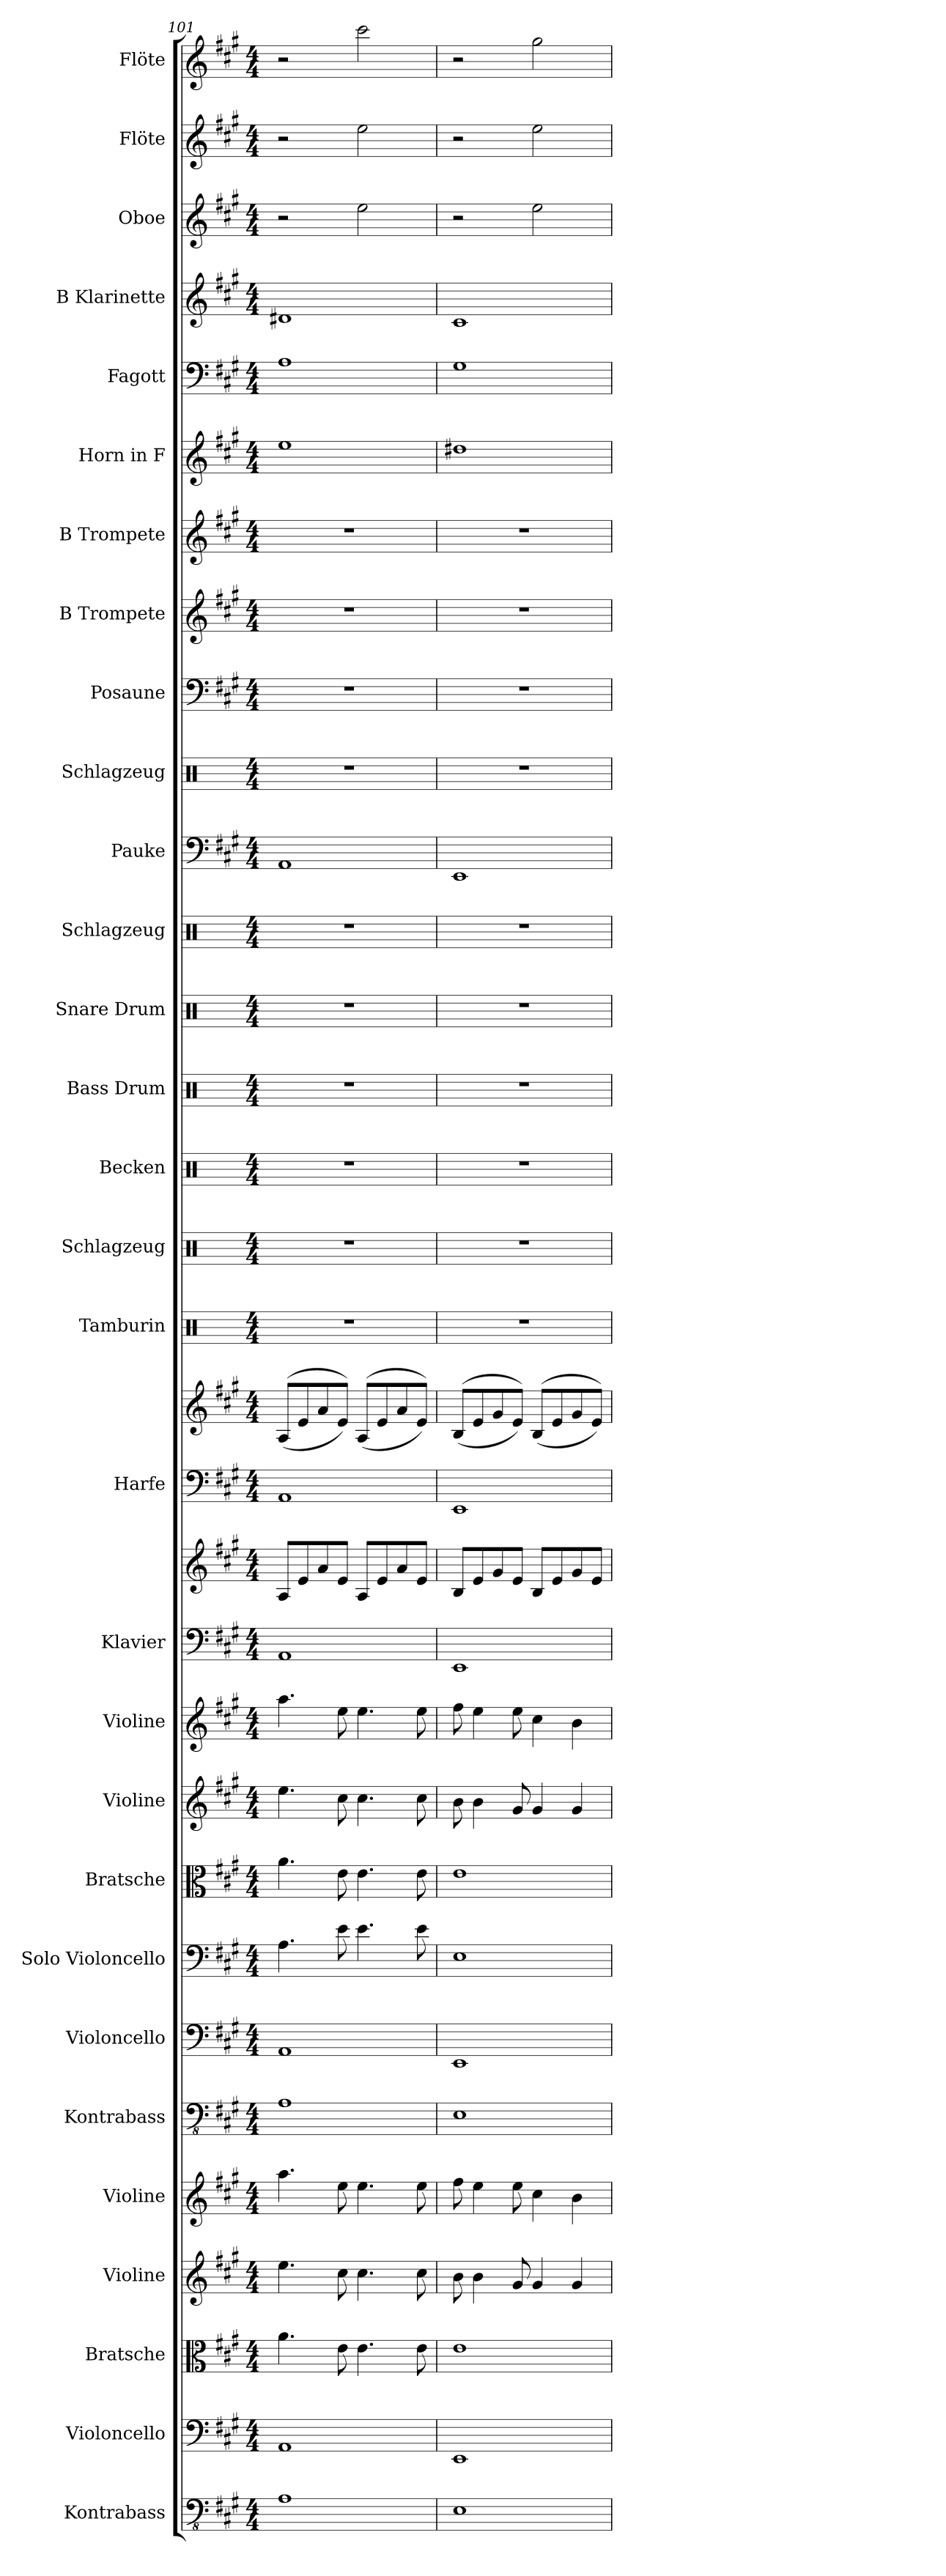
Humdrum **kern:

**kern	**kern	**kern	**kern	**kern	**kern	**kern	**kern	**kern	**kern	**kern	**kern	**kern	**kern	**kern	**kern	**kern	**kern	**kern	**kern	**kern	**kern	**kern	**kern	**kern	**kern	**kern	**kern	**kern	**kern	**kern	**kern
*part30	*part29	*part28	*part27	*part26	*part25	*part24	*part23	*part22	*part21	*part20	*part19	*part19	*part18	*part18	*part17	*part16	*part15	*part14	*part13	*part12	*part11	*part10	*part9	*part8	*part7	*part6	*part5	*part4	*part3	*part2	*part1
*staff32	*staff31	*staff30	*staff29	*staff28	*staff27	*staff26	*staff25	*staff24	*staff23	*staff22	*staff21	*staff20	*staff19	*staff18	*staff17	*staff16	*staff15	*staff14	*staff13	*staff12	*staff11	*staff10	*staff9	*staff8	*staff7	*staff6	*staff5	*staff4	*staff3	*staff2	*staff1
*I"Kontrabass	*I"Violoncello	*I"Bratsche	*I"Violine	*I"Violine	*I"Kontrabass	*I"Violoncello	*I"Solo Violoncello	*I"Bratsche	*I"Violine	*I"Violine	*I"Klavier	*	*I"Harfe	*	*I"Tamburin	*I"Schlagzeug	*I"Becken	*I"Bass Drum	*I"Snare Drum	*I"Schlagzeug	*I"Pauke	*I"Schlagzeug	*I"Posaune	*I"B Trompete	*I"B Trompete	*I"Horn in F	*I"Fagott	*I"B Klarinette	*I"Oboe	*I"Flöte	*I"Flöte
*I'Kb.	*I'Vc.	*I'Bra.	*I'Vl.	*I'Vl.	*I'Kb.	*I'Vc.	*I'Vc.	*I'Bra.	*I'Vl.	*I'Vl.	*I'Klav.	*	*I'Hrf.	*	*I'Tamb.	*I'Slzg.	*I'Bkn.	*I'B. Dr.	*I'Sn. Dr.	*I'Slzg.	*I'Pk.	*I'Slzg.	*I'Psn.	*I'B Tpt.	*I'B Tpt.	*	*I'Fgt.	*I'B Kl.	*I'Ob.	*I'Fl.	*I'Fl.
*clefFv4	*clefF4	*clefC3	*clefG2	*clefG2	*clefFv4	*clefF4	*clefF4	*clefC3	*clefG2	*clefG2	*clefF4	*clefG2	*clefF4	*clefG2	*clefX	*clefX	*clefX	*clefX	*clefX	*clefX	*clefF4	*clefX	*clefF4	*clefG2	*clefG2	*clefG2	*clefF4	*clefG2	*clefG2	*clefG2	*clefG2
*ITrd7c12	*	*	*	*	*ITrd7c12	*	*	*	*	*	*	*	*	*	*	*	*	*	*	*	*	*	*	*ITrd1c2	*ITrd1c2	*ITrd4c7	*	*ITrd1c2	*	*	*
*k[f#c#g#]	*k[f#c#g#]	*k[f#c#g#]	*k[f#c#g#]	*k[f#c#g#]	*k[f#c#g#]	*k[f#c#g#]	*k[f#c#g#]	*k[f#c#g#]	*k[f#c#g#]	*k[f#c#g#]	*k[f#c#g#]	*k[f#c#g#]	*k[f#c#g#]	*k[f#c#g#]	*k[]	*k[]	*k[]	*k[]	*k[]	*k[]	*k[f#c#g#]	*k[]	*k[f#c#g#]	*k[f#]	*k[f#]	*k[f#c#]	*k[f#c#g#]	*k[f#]	*k[f#c#g#]	*k[f#c#g#]	*k[f#c#g#]
*M4/4	*M4/4	*M4/4	*M4/4	*M4/4	*M4/4	*M4/4	*M4/4	*M4/4	*M4/4	*M4/4	*M4/4	*M4/4	*M4/4	*M4/4	*M4/4	*M4/4	*M4/4	*M4/4	*M4/4	*M4/4	*M4/4	*M4/4	*M4/4	*M4/4	*M4/4	*M4/4	*M4/4	*M4/4	*M4/4	*M4/4	*M4/4
=101	=101	=101	=101	=101	=101	=101	=101	=101	=101	=101	=101	=101	=101	=101	=101	=101	=101	=101	=101	=101	=101	=101	=101	=101	=101	=101	=101	=101	=101	=101	=101
1AAA	1AA	4.a\	4.ee\	4.aa\	1AAA	1AA	4.A\	4.a\	4.ee\	4.aa\	1AA	8A/L	1AA	((8A/L	1r	1r	1r	1r	1r	1r	1AA	1r	1r	1r	1r	1a	1A	1c#X	2r	2r	2r
.	.	.	.	.	.	.	.	.	.	.	.	8e/	.	8e/	.	.	.	.	.	.	.	.	.	.	.	.	.	.	.	.	.
.	.	.	.	.	.	.	.	.	.	.	.	8a/	.	8a/	.	.	.	.	.	.	.	.	.	.	.	.	.	.	.	.	.
.	.	8e\	8cc#\	8ee\	.	.	8e\	8e\	8cc#\	8ee\	.	8e/J	.	8e/J))	.	.	.	.	.	.	.	.	.	.	.	.	.	.	.	.	.
.	.	4.e\	4.cc#\	4.ee\	.	.	4.e\	4.e\	4.cc#\	4.ee\	.	8A/L	.	((8A/L	.	.	.	.	.	.	.	.	.	.	.	.	.	.	2ee\	2ee\	2ccc#\
.	.	.	.	.	.	.	.	.	.	.	.	8e/	.	8e/	.	.	.	.	.	.	.	.	.	.	.	.	.	.	.	.	.
.	.	.	.	.	.	.	.	.	.	.	.	8a/	.	8a/	.	.	.	.	.	.	.	.	.	.	.	.	.	.	.	.	.
.	.	8e\	8cc#\	8ee\	.	.	8e\	8e\	8cc#\	8ee\	.	8e/J	.	8e/J))	.	.	.	.	.	.	.	.	.	.	.	.	.	.	.	.	.
=102	=102	=102	=102	=102	=102	=102	=102	=102	=102	=102	=102	=102	=102	=102	=102	=102	=102	=102	=102	=102	=102	=102	=102	=102	=102	=102	=102	=102	=102	=102	=102
1EEE	1EE	1e	8b\	8ff#\	1EEE	1EE	1E	1e	8b\	8ff#\	1EE	8B/L	1EE	((8B/L	1r	1r	1r	1r	1r	1r	1EE	1r	1r	1r	1r	1g#X	1G#	1B	2r	2r	2r
.	.	.	4b\	4ee\	.	.	.	.	4b\	4ee\	.	8e/	.	8e/	.	.	.	.	.	.	.	.	.	.	.	.	.	.	.	.	.
.	.	.	.	.	.	.	.	.	.	.	.	8g#/	.	8g#/	.	.	.	.	.	.	.	.	.	.	.	.	.	.	.	.	.
.	.	.	8g#/	8ee\	.	.	.	.	8g#/	8ee\	.	8e/J	.	8e/J))	.	.	.	.	.	.	.	.	.	.	.	.	.	.	.	.	.
.	.	.	4g#/	4cc#\	.	.	.	.	4g#/	4cc#\	.	8B/L	.	((8B/L	.	.	.	.	.	.	.	.	.	.	.	.	.	.	2ee\	2ee\	2gg#\
.	.	.	.	.	.	.	.	.	.	.	.	8e/	.	8e/	.	.	.	.	.	.	.	.	.	.	.	.	.	.	.	.	.
.	.	.	4g#/	4b\	.	.	.	.	4g#/	4b\	.	8g#/	.	8g#/	.	.	.	.	.	.	.	.	.	.	.	.	.	.	.	.	.
.	.	.	.	.	.	.	.	.	.	.	.	8e/J	.	8e/J))	.	.	.	.	.	.	.	.	.	.	.	.	.	.	.	.	.
=	=	=	=	=	=	=	=	=	=	=	=	=	=	=	=	=	=	=	=	=	=	=	=	=	=	=	=	=	=	=	=
*-	*-	*-	*-	*-	*-	*-	*-	*-	*-	*-	*-	*-	*-	*-	*-	*-	*-	*-	*-	*-	*-	*-	*-	*-	*-	*-	*-	*-	*-	*-	*-
